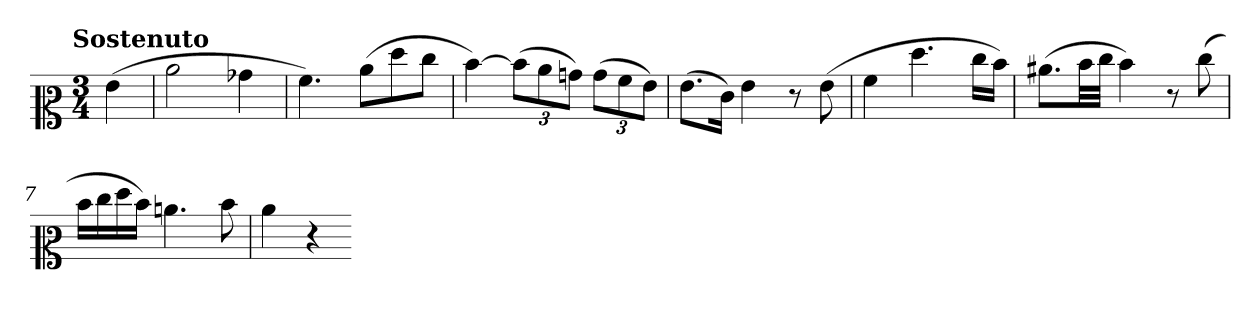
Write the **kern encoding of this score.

**kern
*part1
*staff1
*clefC2
!!LO:TX:omd:t=Sostenuto
*M3/4
*MM92
=
(4g
=1
2cc
4b-X
=2
4.a)
(8ccL
8ff
8eeJ
=3
[4dd)
(12ddL]
12cc
12bnJ)
(12bL
12a
12gJ)
=4
(8.gL
16eJk)
4g
8r
(8g
=5
4a
4.ff
16eeLL
16ddJJ)
!!LO:LB:g=z
=6
(8.cc#XL
32ddLL
32eeJJJ
4dd)
8r
(8ee
=7
16ddLL
16ee
16ff
16ddJJ)
4.ccn
8dd
=8
4cc
4r
=-
*-
